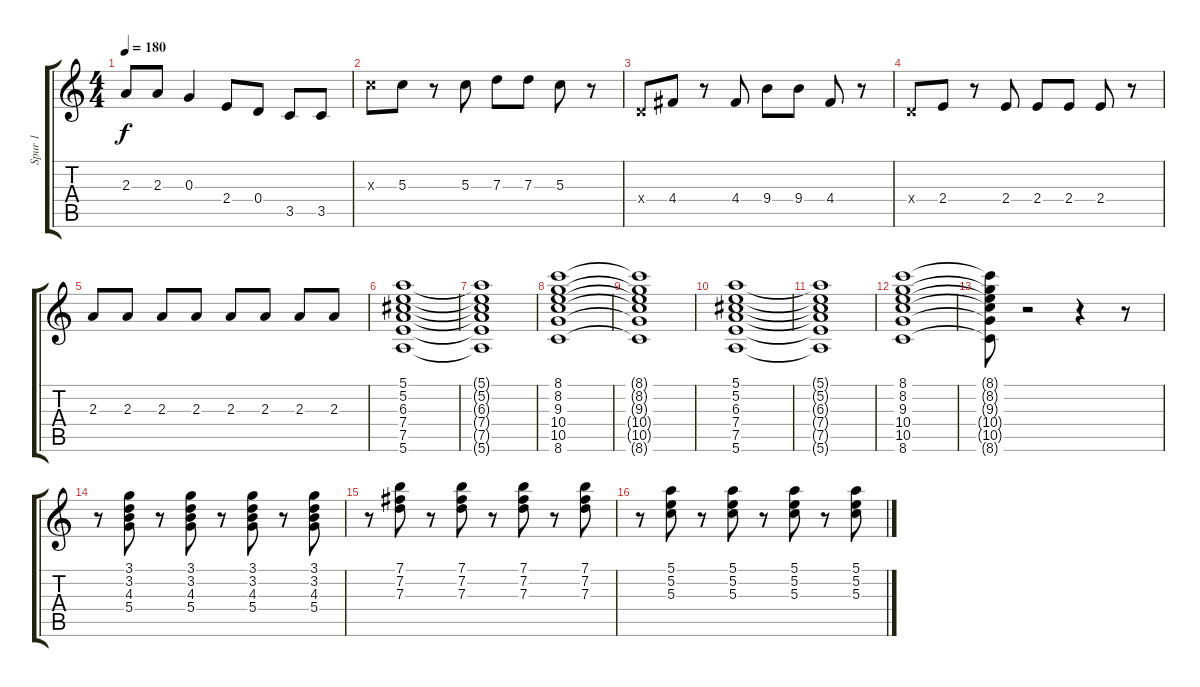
\track ("Spur 1" "Spur 1") {instrument electricguitarclean}
\staff {score tabs}
\tuning (E4 B3 G3 D3 A2 E2) {hide}
\ts (4 4)
\tempo 180
\clef g2
\ks c
2.3.8{dy f} 2.3.8 0.3.4 2.4.8 0.4.8 3.5.8 3.5.8 |
5.3{x}.8 5.3.8 r.8 5.3.8 7.3.8 7.3.8 5.3.8 r.8 |
0.4{x}.8{volume 10} 4.4.8 r.8 4.4.8 9.4.8 9.4.8 4.4.8 r.8 |
0.4{x}.8{volume 12} 2.4.8 r.8 2.4.8 2.4.8 2.4.8 2.4.8 r.8 |
2.3.8{volume 13} 2.3.8 2.3.8 2.3.8 2.3.8 2.3.8 2.3.8 2.3.8 |
(5.1 5.2 6.3 7.4 7.5 5.6).1{instrument distortionguitar} |
(5.1{t} 5.2{t} 6.3{t} 7.4{t} 7.5{t} 5.6{t}).1 |
(8.1 8.2 9.3 10.4 10.5 8.6).1 |
(8.1{t} 8.2{t} 9.3{t} 10.4{t} 10.5{t} 8.6{t}).1 |
(5.1 5.2 6.3 7.4 7.5 5.6).1{instrument distortionguitar} |
(5.1{t} 5.2{t} 6.3{t} 7.4{t} 7.5{t} 5.6{t}).1 |
(8.1 8.2 9.3 10.4 10.5 8.6).1 |
(8.1{t} 8.2{t} 9.3{t} 10.4{t} 10.5{t} 8.6{t}).8 r.2 r.4 r.8 |
r.8{instrument electricguitarclean} (3.1 3.2 4.3 5.4).8 r.8 (3.1 3.2 4.3 5.4).8 r.8 (3.1 3.2 4.3 5.4).8 r.8 (3.1 3.2 4.3 5.4).8 |
r.8 (7.1 7.2 7.3).8 r.8 (7.1 7.2 7.3).8 r.8 (7.1 7.2 7.3).8 r.8 (7.1 7.2 7.3).8 |
r.8 (5.1 5.2 5.3).8 r.8 (5.1 5.2 5.3).8 r.8 (5.1 5.2 5.3).8 r.8 (5.1 5.2 5.3).8
